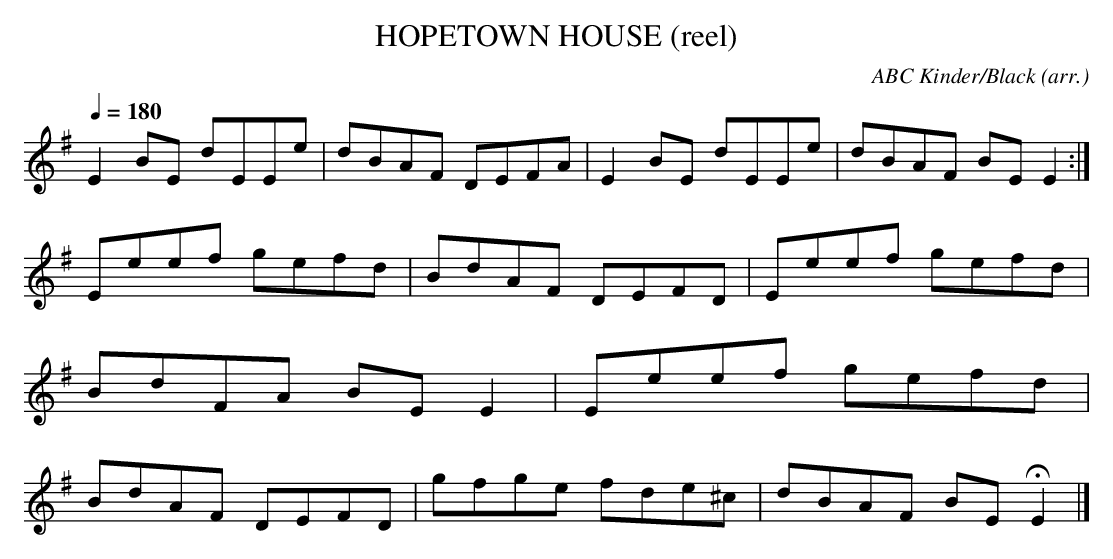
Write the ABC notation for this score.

X:1
T:HOPETOWN HOUSE (reel)\
C:ABC Kinder/Black (arr.)\
O'Neill's first and second endings to make up a complete second part.\
M:4/4\
L:1/8\
Q:1/4=180\
K:G\
E2BE dEEe|dBAF DEFA|E2BE dEEe|dBAF BEE2:|\
Eeef gefd|BdAF DEFD|Eeef gefd|BdFA BEE2|\
Eeef gefd|BdAF DEFD|gfge fde^c|dBAF BEHE2|]\
\
\
\
